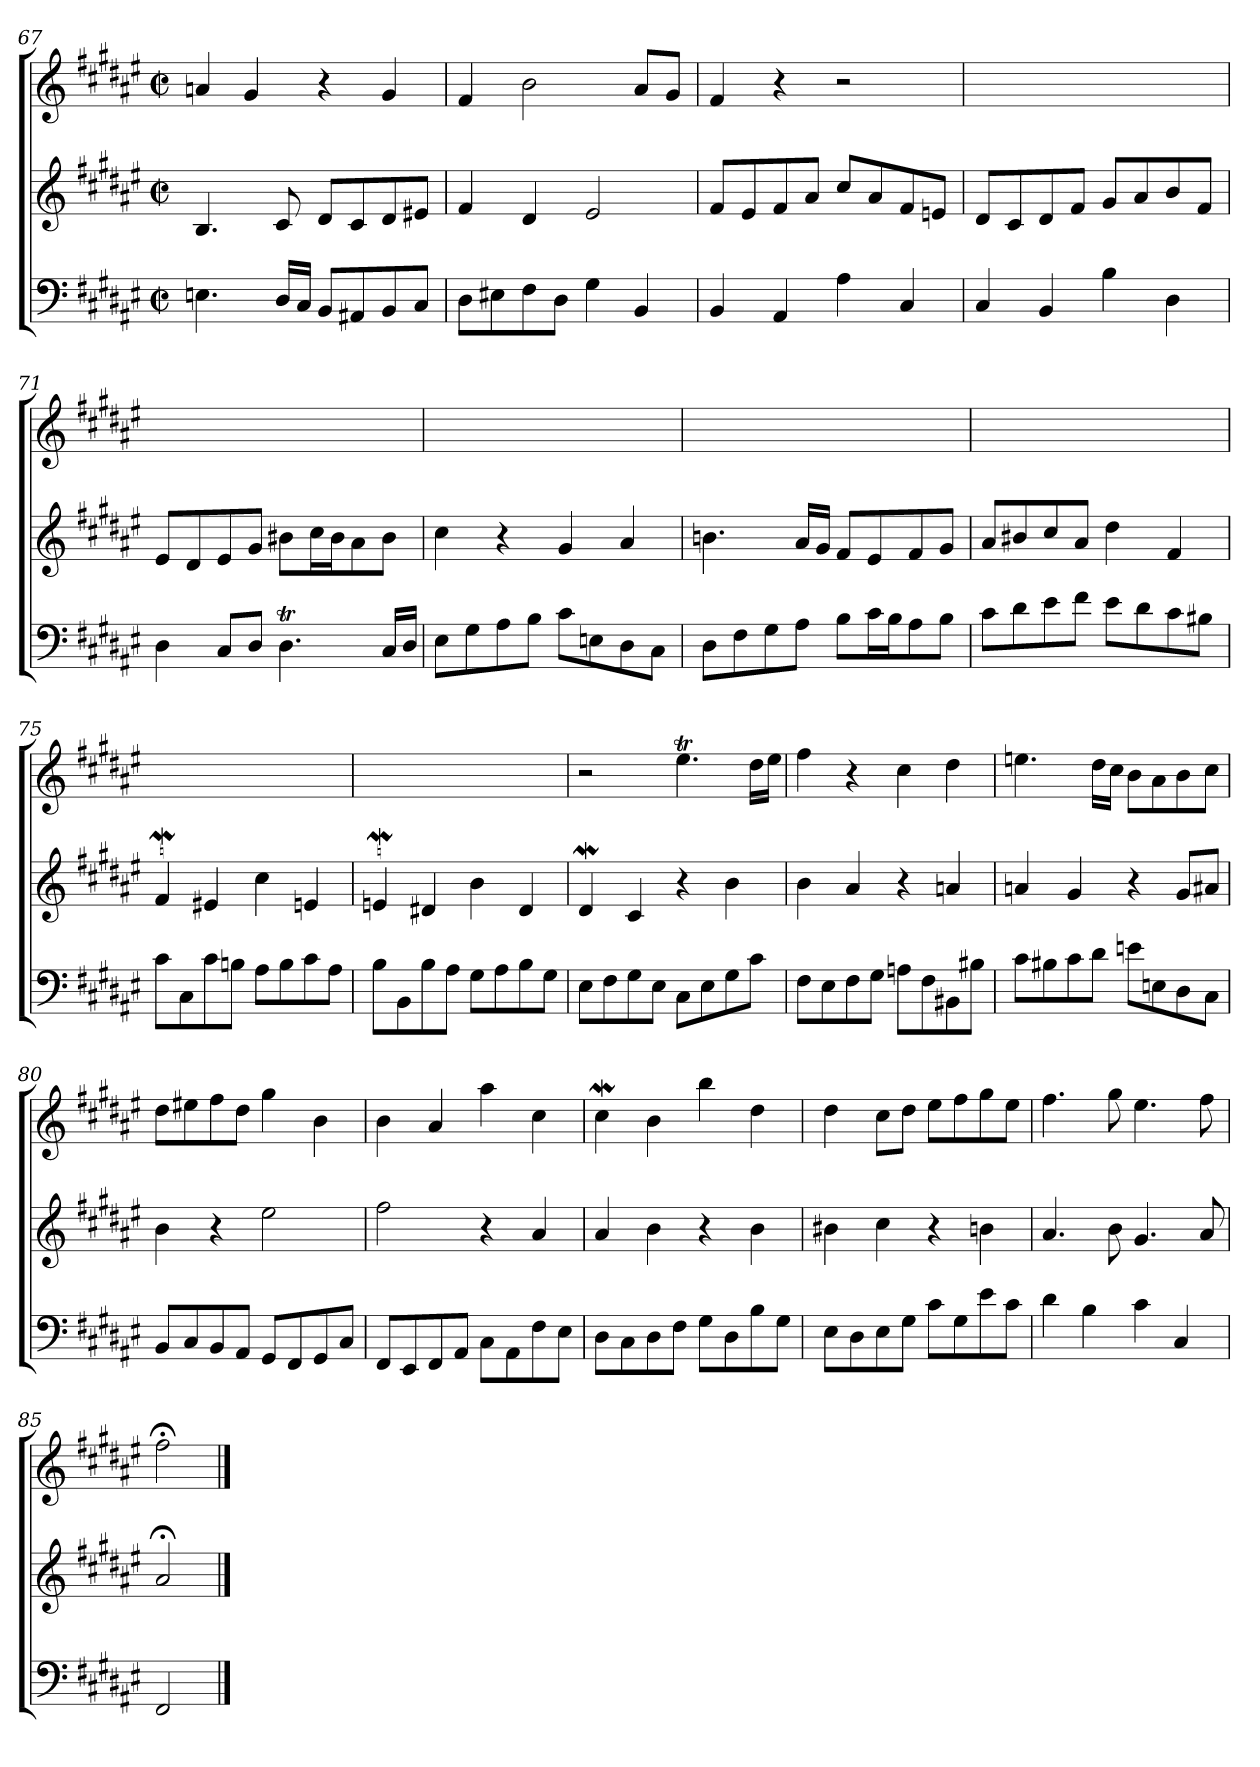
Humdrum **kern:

**kern	**kern	**kern
*part3	*part2	*part1
*staff3	*staff2	*staff1
*clefF4	*clefG2	*clefG2
*k[f#c#g#d#a#e#]	*k[f#c#g#d#a#e#]	*k[f#c#g#d#a#e#]
*F#:	*F#:	*F#:
*M2/2	*M2/2	*M2/2
*met(c|)	*met(c|)	*met(c|)
=67	=67	=67
4.En	4.B	4an
.	.	4g#
16D#/LL	8c#	.
16C#/JJ	.	.
8BB/L	8d#/L	4r
8AA#X/	8c#/	.
8BB/	8d#/	4g#
8C#/J	8e#X/J	.
=68	=68	=68
8D#\L	4f#	4f#
8E#X\	.	.
8F#\	4d#	2b
8D#\J	.	.
4G#	2e#	.
4BB	.	8a#/L
.	.	8g#/J
=69	=69	=69
4BB	8f#/L	4f#
.	8e#/	.
4AA#	8f#/	4r
.	8a#/J	.
4A#	8cc#/L	2r
.	8a#/	.
4C#	8f#/	.
.	8en/J	.
=70	=70	=70
4C#	8d#/L	1ryy
.	8c#/	.
4BB	8d#/	.
.	8f#/J	.
4B	8g#/L	.
.	8a#/	.
4D#	8b/	.
.	8f#/J	.
=71	=71	=71
4D#	8e#/L	1ryy
.	8d#/	.
8C#/L	8e#/	.
8D#/J	8g#/J	.
4.D#T	8b#X\L	.
.	16cc#\L	.
.	16b#\J	.
.	8a#\	.
16C#/LL	8b#\J	.
16D#/JJ	.	.
=72	=72	=72
8E#\L	4cc#	1ryy
8G#\	.	.
8A#\	4r	.
8B\J	.	.
8c#\L	4g#	.
8En\	.	.
8D#\	4a#	.
8C#\J	.	.
=73	=73	=73
8D#\L	4.bn	1ryy
8F#\	.	.
8G#\	.	.
8A#\J	16a#/LL	.
.	16g#/JJ	.
8B\L	8f#/L	.
16c#\L	8e#/	.
16B\J	.	.
8A#\	8f#/	.
8B\J	8g#/J	.
=74	=74	=74
8c#\L	8a#/L	1ryy
8d#\	8b#X/	.
8e#\	8cc#/	.
8f#\J	8a#/J	.
8e#\L	4dd#	.
8d#\	.	.
8c#\	4f#	.
8B#X\J	.	.
=75	=75	=75
8c#\L	4f#W	1ryy
8C#\	.	.
8c#\	4e#X	.
8Bn\J	.	.
8A#\L	4cc#	.
8B\	.	.
8c#\	4en	.
8A#\J	.	.
=76	=76	=76
8B\L	4enW	1ryy
8BB\	.	.
8B\	4d#X	.
8A#\J	.	.
8G#\L	4b	.
8A#\	.	.
8B\	4d#	.
8G#\J	.	.
=77	=77	=77
8E#\L	4d#W	2r
8F#\	.	.
8G#\	4c#	.
8E#\J	.	.
8C#\L	4r	4.ee#t
8E#\	.	.
8G#\	4b	.
8c#\J	.	16dd#\LL
.	.	16ee#\JJ
=78	=78	=78
8F#\L	4b	4ff#
8E#\	.	.
8F#\	4a#	4r
8G#\J	.	.
8An\L	4r	4cc#
8F#\	.	.
8BB#X\	4an	4dd#
8B#X\J	.	.
=79	=79	=79
8c#\L	4an	4.een
8B#X\	.	.
8c#\	4g#	.
8d#\J	.	16dd#\LL
.	.	16cc#\JJ
8en\L	4r	8b\L
8En\	.	8a#\
8D#\	8g#/L	8b\
8C#\J	8a#X/J	8cc#\J
=80	=80	=80
8BB/L	4b	8dd#\L
8C#/	.	8ee#X\
8BB/	4r	8ff#\
8AA#/J	.	8dd#\J
8GG#/L	2ee#	4gg#
8FF#/	.	.
8GG#/	.	4b
8C#/J	.	.
=81	=81	=81
8FF#/L	2ff#	4b
8EE#/	.	.
8FF#/	.	4a#
8AA#/J	.	.
8C#\L	4r	4aa#
8AA#\	.	.
8F#\	4a#	4cc#
8E#\J	.	.
=82	=82	=82
8D#\L	4a#	4cc#W
8C#\	.	.
8D#\	4b	4b
8F#\J	.	.
8G#\L	4r	4bb
8D#\	.	.
8B\	4b	4dd#
8G#\J	.	.
=83	=83	=83
8E#\L	4b#X	4dd#
8D#\	.	.
8E#\	4cc#	8cc#\L
8G#\J	.	8dd#\J
8c#\L	4r	8ee#\L
8G#\	.	8ff#\
8e#\	4bn	8gg#\
8c#\J	.	8ee#\J
=84	=84	=84
4d#	4.a#	4.ff#
4B	.	.
.	8b	8gg#
4c#	4.g#	4.ee#
4C#	.	.
.	8a#	8ff#
=85	=85	=85
2FF#	2a#;<	2ff#;<
==	==	==
*-	*-	*-
